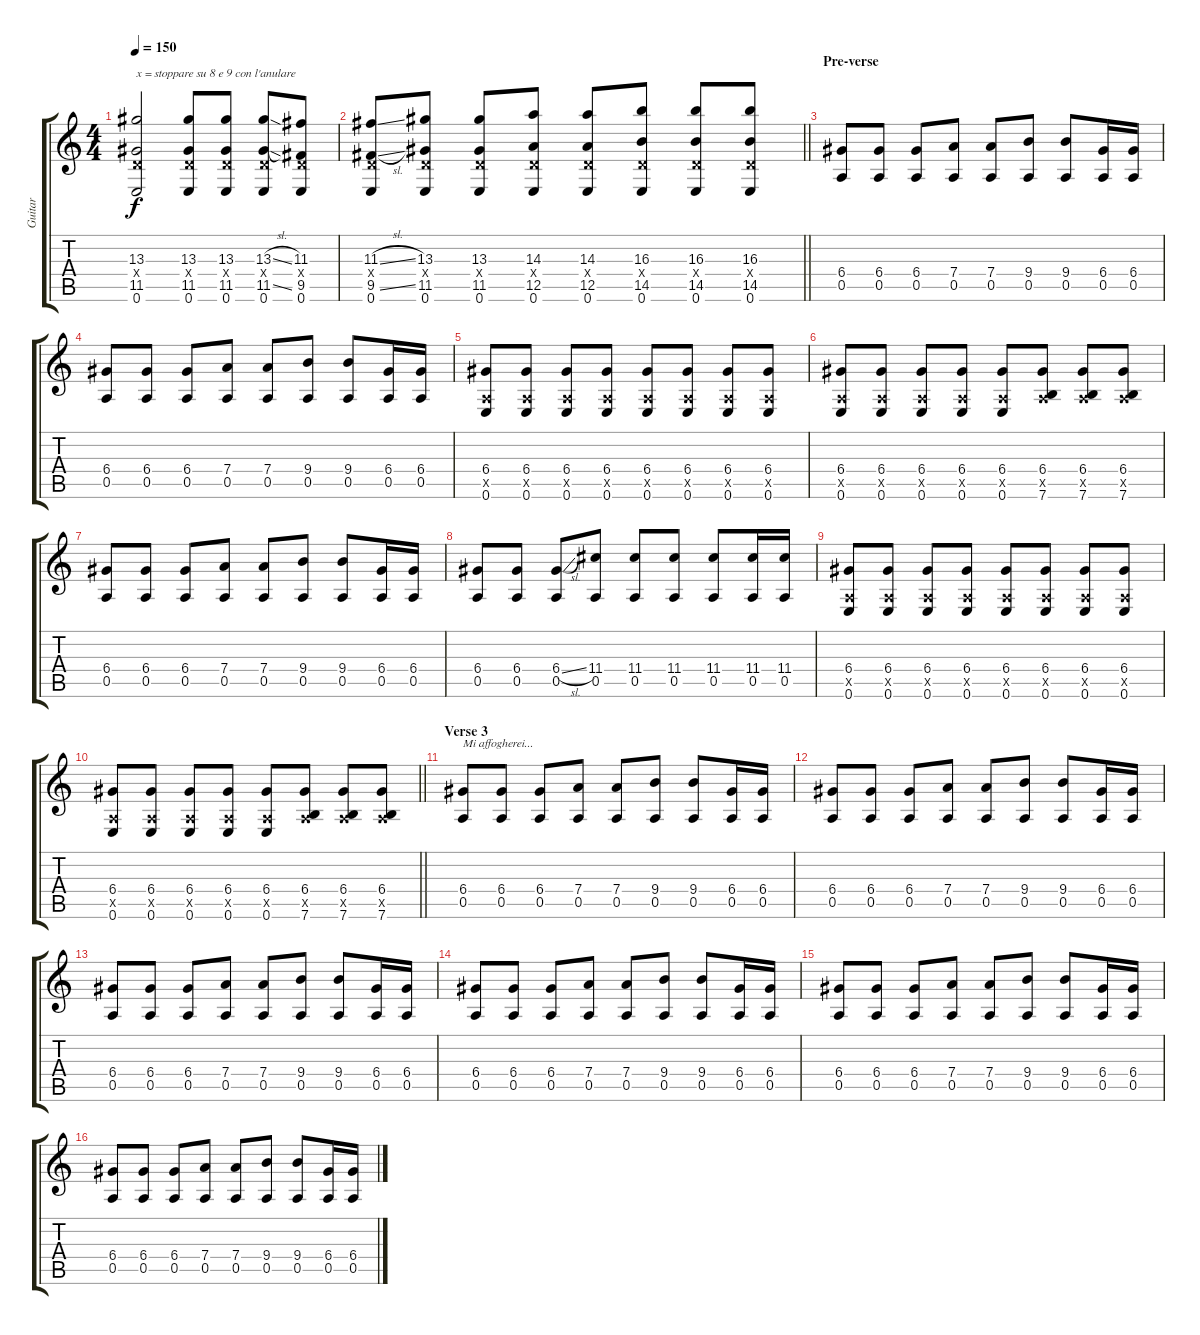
\track ("Guitar" "Guitar") {instrument overdrivenguitar}
\staff {score tabs}
\tuning (E4 B3 G3 D3 A2 E2) {hide}
\ts (4 4)
\tempo 150
\clef g2
\ks c
(13.3 0.4{x} 11.5 0.6).2{txt "x = stoppare su 8 e 9 con l'anulare" dy f} (13.3 0.4{x} 11.5 0.6).8 (13.3 0.4{x} 11.5 0.6).8 (13.3{sl} 0.4{x} 11.5{sl} 0.6).8 (11.3 0.4{x} 9.5 0.6).8 |
\barLineRight lightlight
(11.3{sl} 0.4{x} 9.5{sl} 0.6).8 (13.3 0.4{x} 11.5 0.6).8 (13.3 0.4{x} 11.5 0.6).8 (14.3 0.4{x} 12.5 0.6).8 (14.3 0.4{x} 12.5 0.6).8 (16.3 0.4{x} 14.5 0.6).8 (16.3 0.4{x} 14.5 0.6).8 (16.3 0.4{x} 14.5 0.6).8 |
\section ("" "Pre-verse")
(6.4 0.5).8 (6.4 0.5).8 (6.4 0.5).8 (7.4 0.5).8 (7.4 0.5).8 (9.4 0.5).8 (9.4 0.5).8 (6.4 0.5).16 (6.4 0.5).16 |
(6.4 0.5).8 (6.4 0.5).8 (6.4 0.5).8 (7.4 0.5).8 (7.4 0.5).8 (9.4 0.5).8 (9.4 0.5).8 (6.4 0.5).16 (6.4 0.5).16 |
(6.4 0.5{x} 0.6).8 (6.4 0.5{x} 0.6).8 (6.4 0.5{x} 0.6).8 (6.4 0.5{x} 0.6).8 (6.4 0.5{x} 0.6).8 (6.4 0.5{x} 0.6).8 (6.4 0.5{x} 0.6).8 (6.4 0.5{x} 0.6).8 |
(6.4 0.5{x} 0.6).8 (6.4 0.5{x} 0.6).8 (6.4 0.5{x} 0.6).8 (6.4 0.5{x} 0.6).8 (6.4 0.5{x} 0.6).8 (6.4 0.5{x} 7.6).8 (6.4 0.5{x} 7.6).8 (6.4 0.5{x} 7.6).8 |
(6.4 0.5).8 (6.4 0.5).8 (6.4 0.5).8 (7.4 0.5).8 (7.4 0.5).8 (9.4 0.5).8 (9.4 0.5).8 (6.4 0.5).16 (6.4 0.5).16 |
(6.4 0.5).8 (6.4 0.5).8 (6.4{sl} 0.5).8 (11.4 0.5).8 (11.4 0.5).8 (11.4 0.5).8 (11.4 0.5).8 (11.4 0.5).16 (11.4 0.5).16 |
(6.4 0.5{x} 0.6).8 (6.4 0.5{x} 0.6).8 (6.4 0.5{x} 0.6).8 (6.4 0.5{x} 0.6).8 (6.4 0.5{x} 0.6).8 (6.4 0.5{x} 0.6).8 (6.4 0.5{x} 0.6).8 (6.4 0.5{x} 0.6).8 |
\barLineRight lightlight
(6.4 0.5{x} 0.6).8 (6.4 0.5{x} 0.6).8 (6.4 0.5{x} 0.6).8 (6.4 0.5{x} 0.6).8 (6.4 0.5{x} 0.6).8 (6.4 0.5{x} 7.6).8 (6.4 0.5{x} 7.6).8 (6.4 0.5{x} 7.6).8 |
\section ("" "Verse 3")
(6.4 0.5).8{txt "Mi affogherei..."} (6.4 0.5).8 (6.4 0.5).8 (7.4 0.5).8 (7.4 0.5).8 (9.4 0.5).8 (9.4 0.5).8 (6.4 0.5).16 (6.4 0.5).16 |
(6.4 0.5).8 (6.4 0.5).8 (6.4 0.5).8 (7.4 0.5).8 (7.4 0.5).8 (9.4 0.5).8 (9.4 0.5).8 (6.4 0.5).16 (6.4 0.5).16 |
(6.4 0.5).8 (6.4 0.5).8 (6.4 0.5).8 (7.4 0.5).8 (7.4 0.5).8 (9.4 0.5).8 (9.4 0.5).8 (6.4 0.5).16 (6.4 0.5).16 |
(6.4 0.5).8 (6.4 0.5).8 (6.4 0.5).8 (7.4 0.5).8 (7.4 0.5).8 (9.4 0.5).8 (9.4 0.5).8 (6.4 0.5).16 (6.4 0.5).16 |
(6.4 0.5).8 (6.4 0.5).8 (6.4 0.5).8 (7.4 0.5).8 (7.4 0.5).8 (9.4 0.5).8 (9.4 0.5).8 (6.4 0.5).16 (6.4 0.5).16 |
(6.4 0.5).8 (6.4 0.5).8 (6.4 0.5).8 (7.4 0.5).8 (7.4 0.5).8 (9.4 0.5).8 (9.4 0.5).8 (6.4 0.5).16 (6.4 0.5).16
